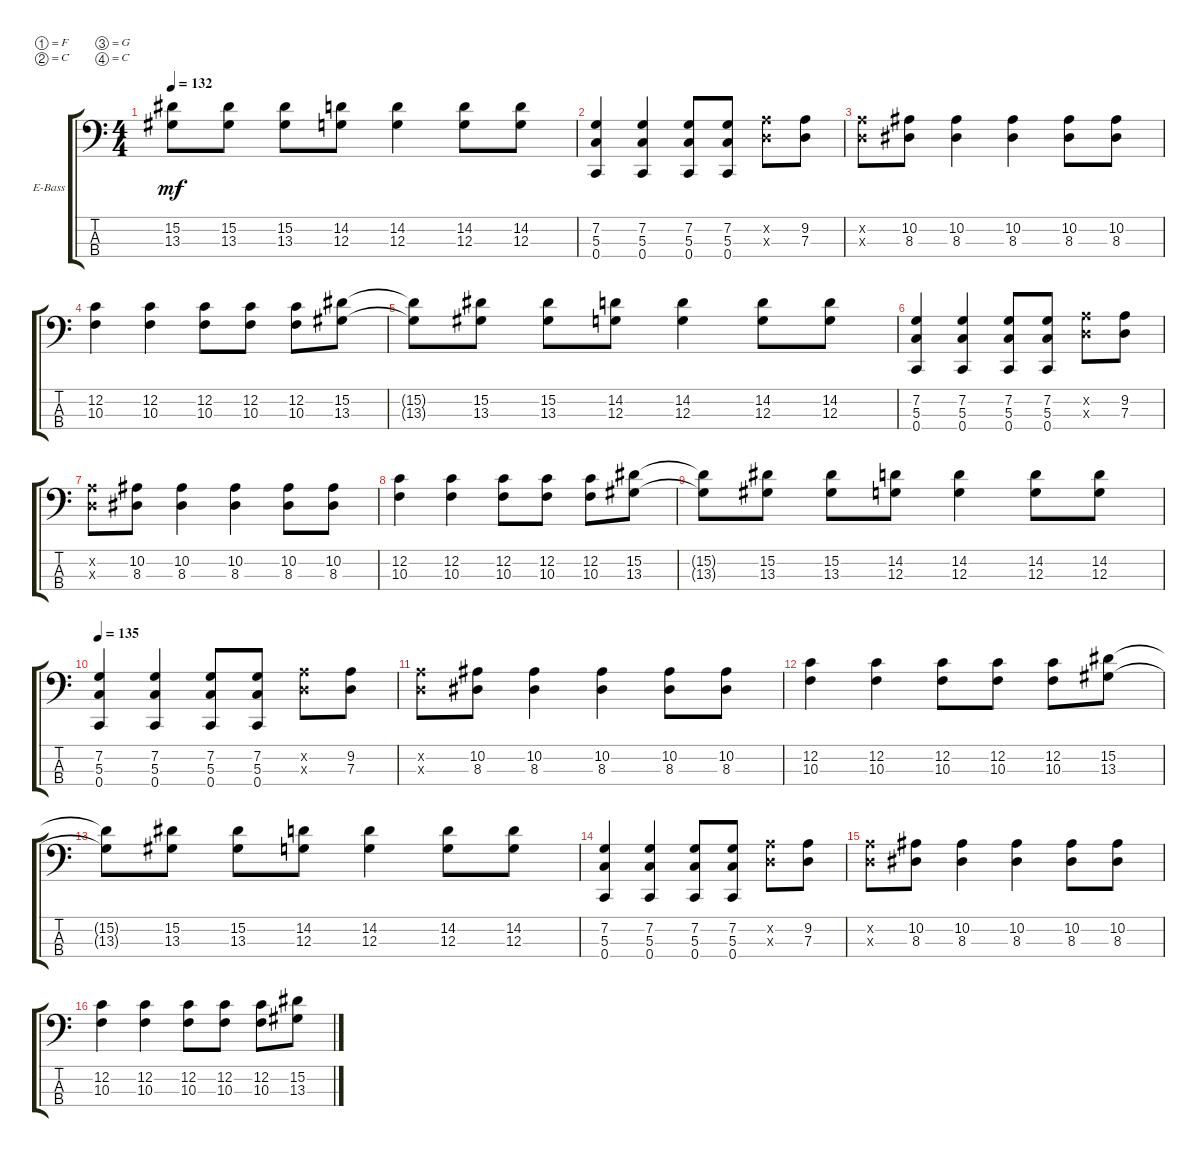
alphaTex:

\defaultSystemsLayout 4
\bracketExtendMode groupsimilarinstruments
\firstSystemTrackNameOrientation horizontal
\otherSystemsTrackNameOrientation horizontal
\track ("Electric Bass" "E-Bass") {instrument electricbassfinger}
\staff {score tabs}
\tuning (F2 C2 G1 C1)
\ts (4 4)
\tempo 132
\clef f4
\ks c
(15.2{t} 13.3{t}).8{dy mf} (13.3 15.2).8 (15.2 13.3).8 (12.3 14.2).8 (14.2 12.3).4 (12.3 14.2).8 (14.2 12.3).8 |
(0.4 5.3 7.2).4 (0.4 5.3 7.2).4 (5.3 7.2 0.4).8 (0.4 5.3 7.2).8 (7.3{x} 9.2{x}).8 (7.3 9.2).8 |
(7.3{x} 9.2{x}).8 (8.3 10.2).8 (10.2 8.3).4 (8.3 10.2).4 (8.3 10.2).8 (10.2 8.3).8 |
(10.3 12.2).4 (12.2 10.3).4 (12.2 10.3).8 (10.3 12.2).8 (12.2 10.3).8 (13.3 15.2).8 |
(15.2{t} 13.3{t}).8 (13.3 15.2).8 (15.2 13.3).8 (12.3 14.2).8 (14.2 12.3).4 (12.3 14.2).8 (14.2 12.3).8 |
(0.4 5.3 7.2).4 (0.4 5.3 7.2).4 (5.3 7.2 0.4).8 (0.4 5.3 7.2).8 (7.3{x} 9.2{x}).8 (7.3 9.2).8 |
(7.3{x} 9.2{x}).8 (8.3 10.2).8 (10.2 8.3).4 (8.3 10.2).4 (8.3 10.2).8 (10.2 8.3).8 |
(10.3 12.2).4 (12.2 10.3).4 (12.2 10.3).8 (10.3 12.2).8 (12.2 10.3).8 (13.3 15.2).8 |
(15.2{t} 13.3{t}).8 (13.3 15.2).8 (15.2 13.3).8 (12.3 14.2).8 (14.2 12.3).4 (12.3 14.2).8 (14.2 12.3).8 |
\tempo 135
(0.4 5.3 7.2).4 (0.4 5.3 7.2).4 (5.3 7.2 0.4).8 (0.4 5.3 7.2).8 (7.3{x} 9.2{x}).8 (7.3 9.2).8 |
(7.3{x} 9.2{x}).8 (8.3 10.2).8 (10.2 8.3).4 (8.3 10.2).4 (8.3 10.2).8 (10.2 8.3).8 |
(10.3 12.2).4 (12.2 10.3).4 (12.2 10.3).8 (10.3 12.2).8 (12.2 10.3).8 (13.3 15.2).8 |
(15.2{t} 13.3{t}).8 (13.3 15.2).8 (15.2 13.3).8 (12.3 14.2).8 (14.2 12.3).4 (12.3 14.2).8 (14.2 12.3).8 |
(0.4 5.3 7.2).4 (0.4 5.3 7.2).4 (5.3 7.2 0.4).8 (0.4 5.3 7.2).8 (7.3{x} 9.2{x}).8 (7.3 9.2).8 |
(7.3{x} 9.2{x}).8 (8.3 10.2).8 (10.2 8.3).4 (8.3 10.2).4 (8.3 10.2).8 (10.2 8.3).8 |
(10.3 12.2).4 (12.2 10.3).4 (12.2 10.3).8 (10.3 12.2).8 (12.2 10.3).8 (13.3 15.2).8
